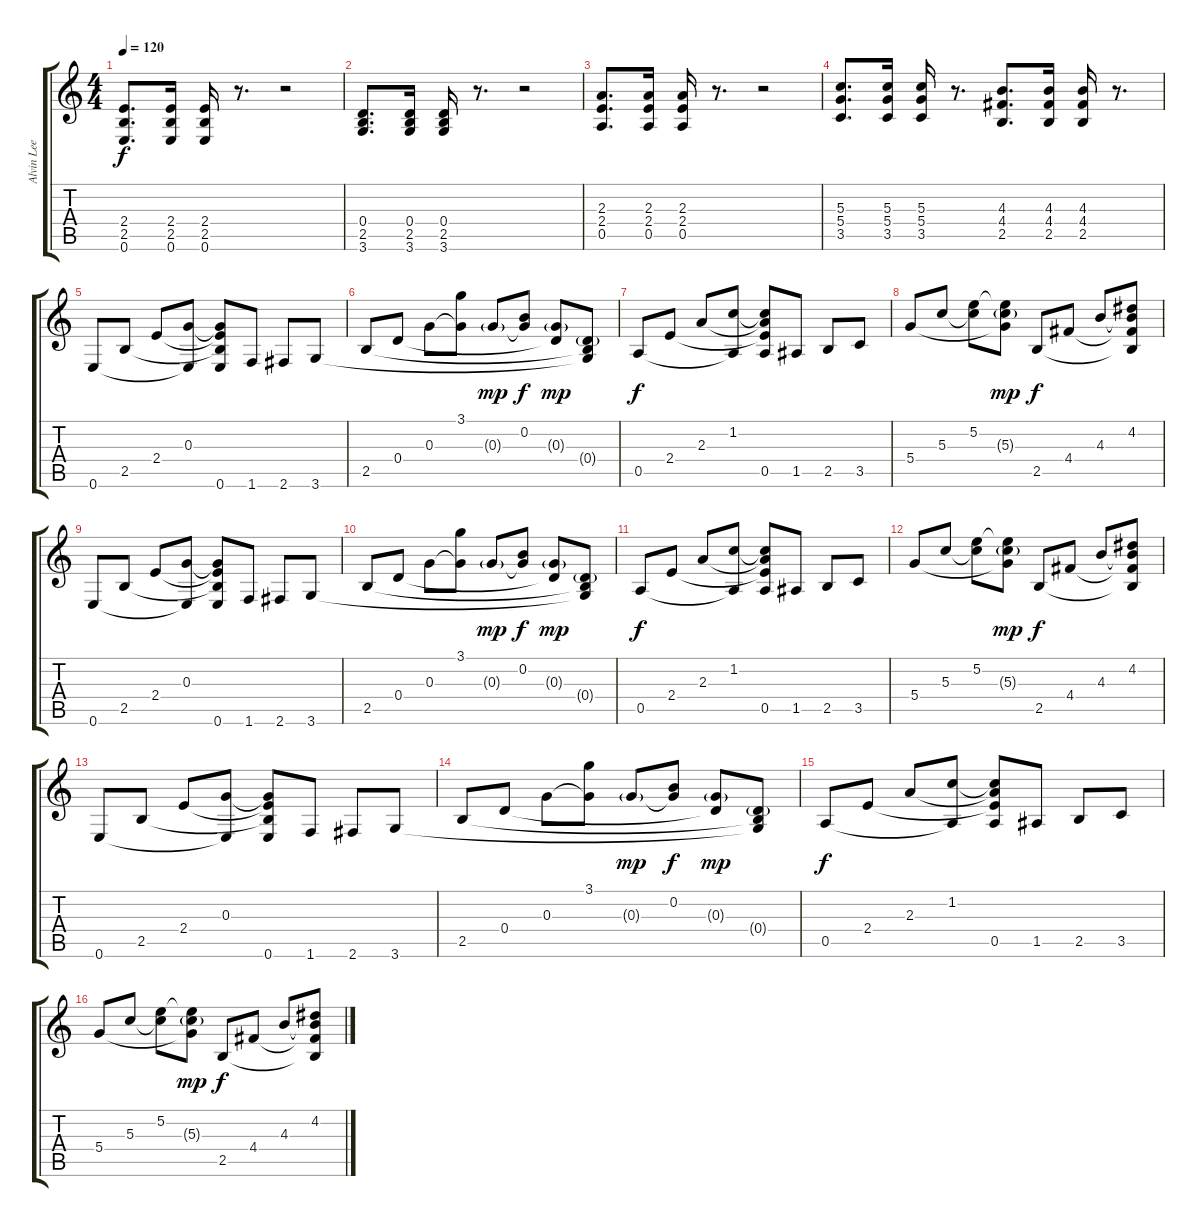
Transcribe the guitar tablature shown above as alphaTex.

\track ("Alvin Lee (riff)" "Alvin Lee ") {instrument acousticguitarsteel}
\staff {score tabs}
\tuning (E4 B3 G3 D3 A2 E2) {hide}
\ts (4 4)
\tempo 120
\clef g2
\ks c
(2.4 2.5 0.6).8{d dy f} (2.4 2.5 0.6).16 (2.4 2.5 0.6).16 r.8{d} r.2 |
(0.4 2.5 3.6).8{d} (0.4 2.5 3.6).16 (0.4 2.5 3.6).16 r.8{d} r.2 |
(2.3 2.4 0.5).8{d} (2.3 2.4 0.5).16 (2.3 2.4 0.5).16 r.8{d} r.2 |
(5.3 5.4 3.5).8{d} (5.3 5.4 3.5).16 (5.3 5.4 3.5).16 r.8{d} (4.3 4.4 2.5).8{d} (4.3 4.4 2.5).16 (4.3 4.4 2.5).16 r.8{d} |
0.6.8 2.5.8 2.4.8 (0.3 0.6{t}).8 (0.3{t} 2.4{t} 2.5{t} 0.6).8 1.6.8 2.6.8 3.6.8 |
2.5.8 0.4.8 0.3.8 (3.1 0.3{t}).8 0.3{g}.8{dy mp} (0.2 0.3{t}).8{dy f} (0.3{g} 0.4{t}).8{dy mp} (0.4{g} 2.5{t} 3.6{t}).8 |
0.5.8{dy f} 2.4.8 2.3.8 (1.2 0.5{t}).8 (1.2{t} 2.3{t} 2.4{t} 0.5).8 1.5.8 2.5.8 3.5.8 |
5.4.8 5.3.8 (5.2 5.3{t}).8 (5.2{t} 5.3{g} 5.4{t}).8{dy mp} 2.5.8{dy f} 4.4.8 4.3.8 (4.2 4.3{t} 4.4{t} 2.5{t}).8 |
0.6.8 2.5.8 2.4.8 (0.3 0.6{t}).8 (0.3{t} 2.4{t} 2.5{t} 0.6).8 1.6.8 2.6.8 3.6.8 |
2.5.8 0.4.8 0.3.8 (3.1 0.3{t}).8 0.3{g}.8{dy mp} (0.2 0.3{t}).8{dy f} (0.3{g} 0.4{t}).8{dy mp} (0.4{g} 2.5{t} 3.6{t}).8 |
0.5.8{dy f} 2.4.8 2.3.8 (1.2 0.5{t}).8 (1.2{t} 2.3{t} 2.4{t} 0.5).8 1.5.8 2.5.8 3.5.8 |
5.4.8 5.3.8 (5.2 5.3{t}).8 (5.2{t} 5.3{g} 5.4{t}).8{dy mp} 2.5.8{dy f} 4.4.8 4.3.8 (4.2 4.3{t} 4.4{t} 2.5{t}).8 |
0.6.8 2.5.8 2.4.8 (0.3 0.6{t}).8 (0.3{t} 2.4{t} 2.5{t} 0.6).8 1.6.8 2.6.8 3.6.8 |
2.5.8 0.4.8 0.3.8 (3.1 0.3{t}).8 0.3{g}.8{dy mp} (0.2 0.3{t}).8{dy f} (0.3{g} 0.4{t}).8{dy mp} (0.4{g} 2.5{t} 3.6{t}).8 |
0.5.8{dy f} 2.4.8 2.3.8 (1.2 0.5{t}).8 (1.2{t} 2.3{t} 2.4{t} 0.5).8 1.5.8 2.5.8 3.5.8 |
5.4.8 5.3.8 (5.2 5.3{t}).8 (5.2{t} 5.3{g} 5.4{t}).8{dy mp} 2.5.8{dy f} 4.4.8 4.3.8 (4.2 4.3{t} 4.4{t} 2.5{t}).8
